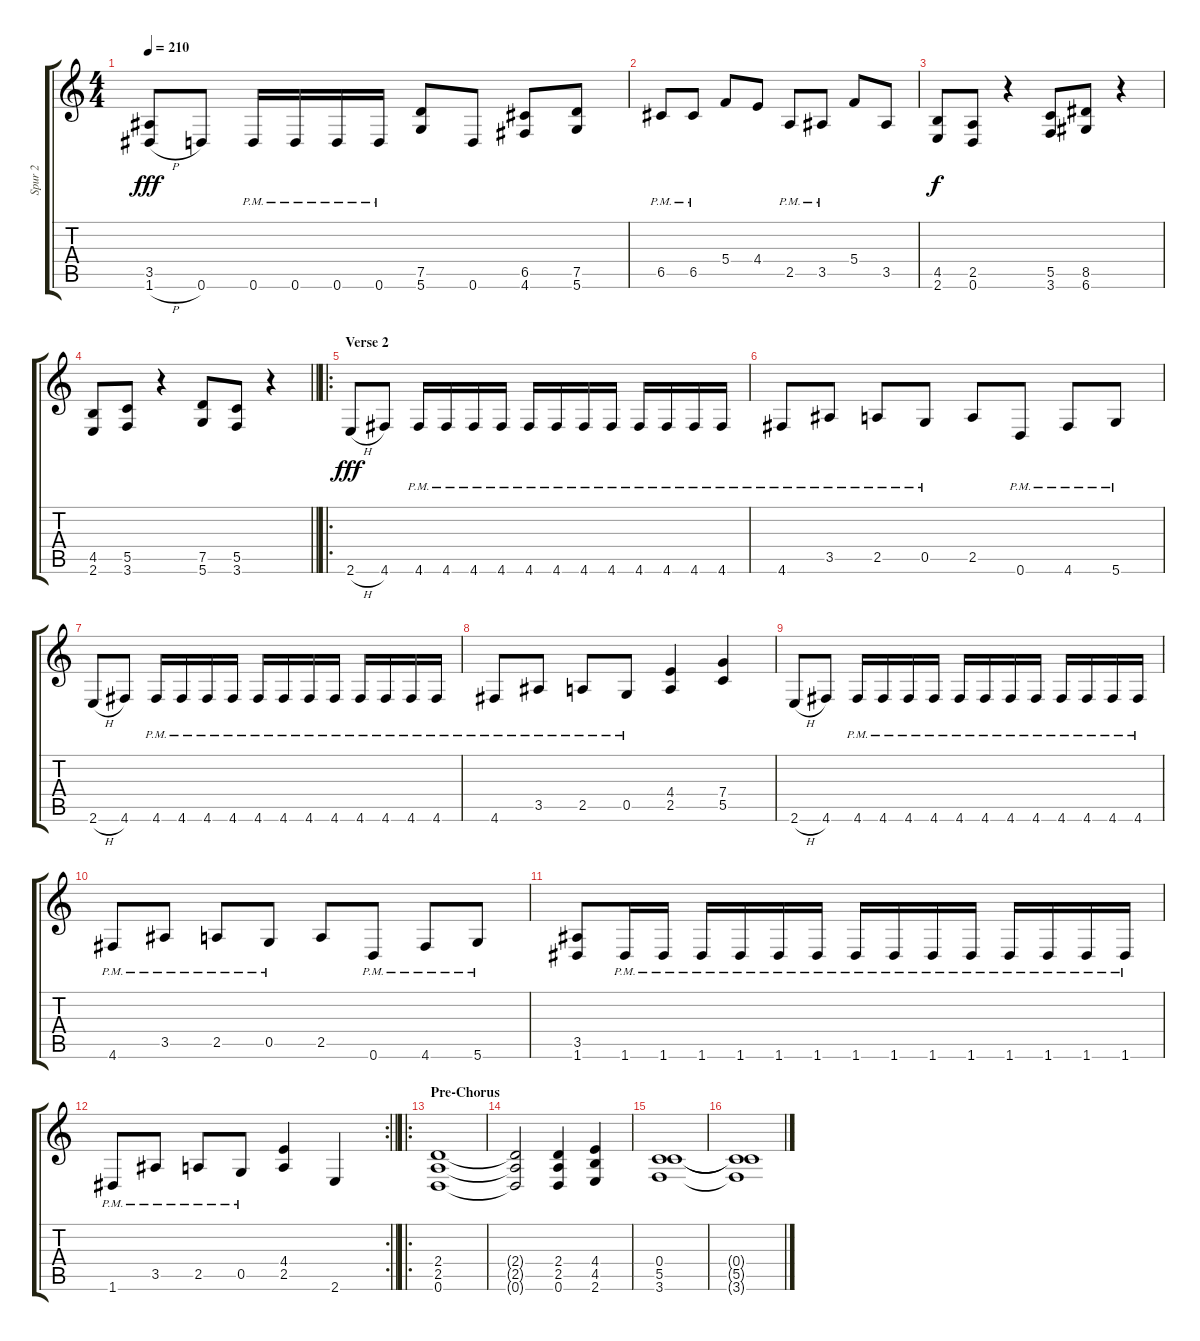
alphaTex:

\track ("Spur 2" "Spur 2") {instrument distortionguitar}
\staff {score tabs}
\tuning (D4 A3 F3 C3 G2 D2) {hide}
\ts (4 4)
\tempo 210
\clef g2
\ks c
(3.5 1.6{h}).8{dy fff} 0.6.8 0.6{pm}.16 0.6{pm}.16 0.6{pm}.16 0.6{pm}.16 (7.5 5.6).8 0.6.8 (6.5 4.6).8 (7.5 5.6).8 |
6.5{pm}.8 6.5{pm}.8 5.4.8 4.4.8 2.5{pm}.8 3.5{pm}.8 5.4.8 3.5.8 |
(4.5 2.6).8{dy f} (2.5 0.6).8 r.4 (5.5 3.6).8 (8.5 6.6).8 r.4 |
\barLineRight lightlight
(4.5 2.6).8 (5.5 3.6).8 r.4 (7.5 5.6).8 (5.5 3.6).8 r.4 |
\ro
\section ("" "Verse 2")
2.6{h}.8{dy fff} 4.6.8 4.6{pm}.16 4.6{pm}.16 4.6{pm}.16 4.6{pm}.16 4.6{pm}.16 4.6{pm}.16 4.6{pm}.16 4.6{pm}.16 4.6{pm}.16 4.6{pm}.16 4.6{pm}.16 4.6{pm}.16 |
4.6{pm}.8 3.5{pm}.8 2.5{pm}.8 0.5{pm}.8 2.5.8 0.6{pm}.8 4.6{pm}.8 5.6{pm}.8 |
2.6{h}.8 4.6.8 4.6{pm}.16 4.6{pm}.16 4.6{pm}.16 4.6{pm}.16 4.6{pm}.16 4.6{pm}.16 4.6{pm}.16 4.6{pm}.16 4.6{pm}.16 4.6{pm}.16 4.6{pm}.16 4.6{pm}.16 |
4.6{pm}.8 3.5{pm}.8 2.5{pm}.8 0.5{pm}.8 (4.4 2.5).4 (7.4 5.5).4 |
2.6{h}.8 4.6.8 4.6{pm}.16 4.6{pm}.16 4.6{pm}.16 4.6{pm}.16 4.6{pm}.16 4.6{pm}.16 4.6{pm}.16 4.6{pm}.16 4.6{pm}.16 4.6{pm}.16 4.6{pm}.16 4.6{pm}.16 |
4.6{pm}.8 3.5{pm}.8 2.5{pm}.8 0.5{pm}.8 2.5.8 0.6{pm}.8 4.6{pm}.8 5.6{pm}.8 |
(3.5 1.6).8 1.6{pm}.16 1.6{pm}.16 1.6{pm}.16 1.6{pm}.16 1.6{pm}.16 1.6{pm}.16 1.6{pm}.16 1.6{pm}.16 1.6{pm}.16 1.6{pm}.16 1.6{pm}.16 1.6{pm}.16 1.6{pm}.16 1.6{pm}.16 |
\rc 2
\barLineRight lightlight
1.6{pm}.8 3.5{pm}.8 2.5{pm}.8 0.5{pm}.8 (4.4 2.5).4 2.6.4 |
\ro
\section ("" "Pre-Chorus")
(2.4 2.5 0.6).1 |
(2.4{t} 2.5{t} 0.6{t}).2 (2.4 2.5 0.6).4 (4.4 4.5 2.6).4 |
(0.4 5.5 3.6).1 |
(0.4{t} 5.5{t} 3.6{t}).1
